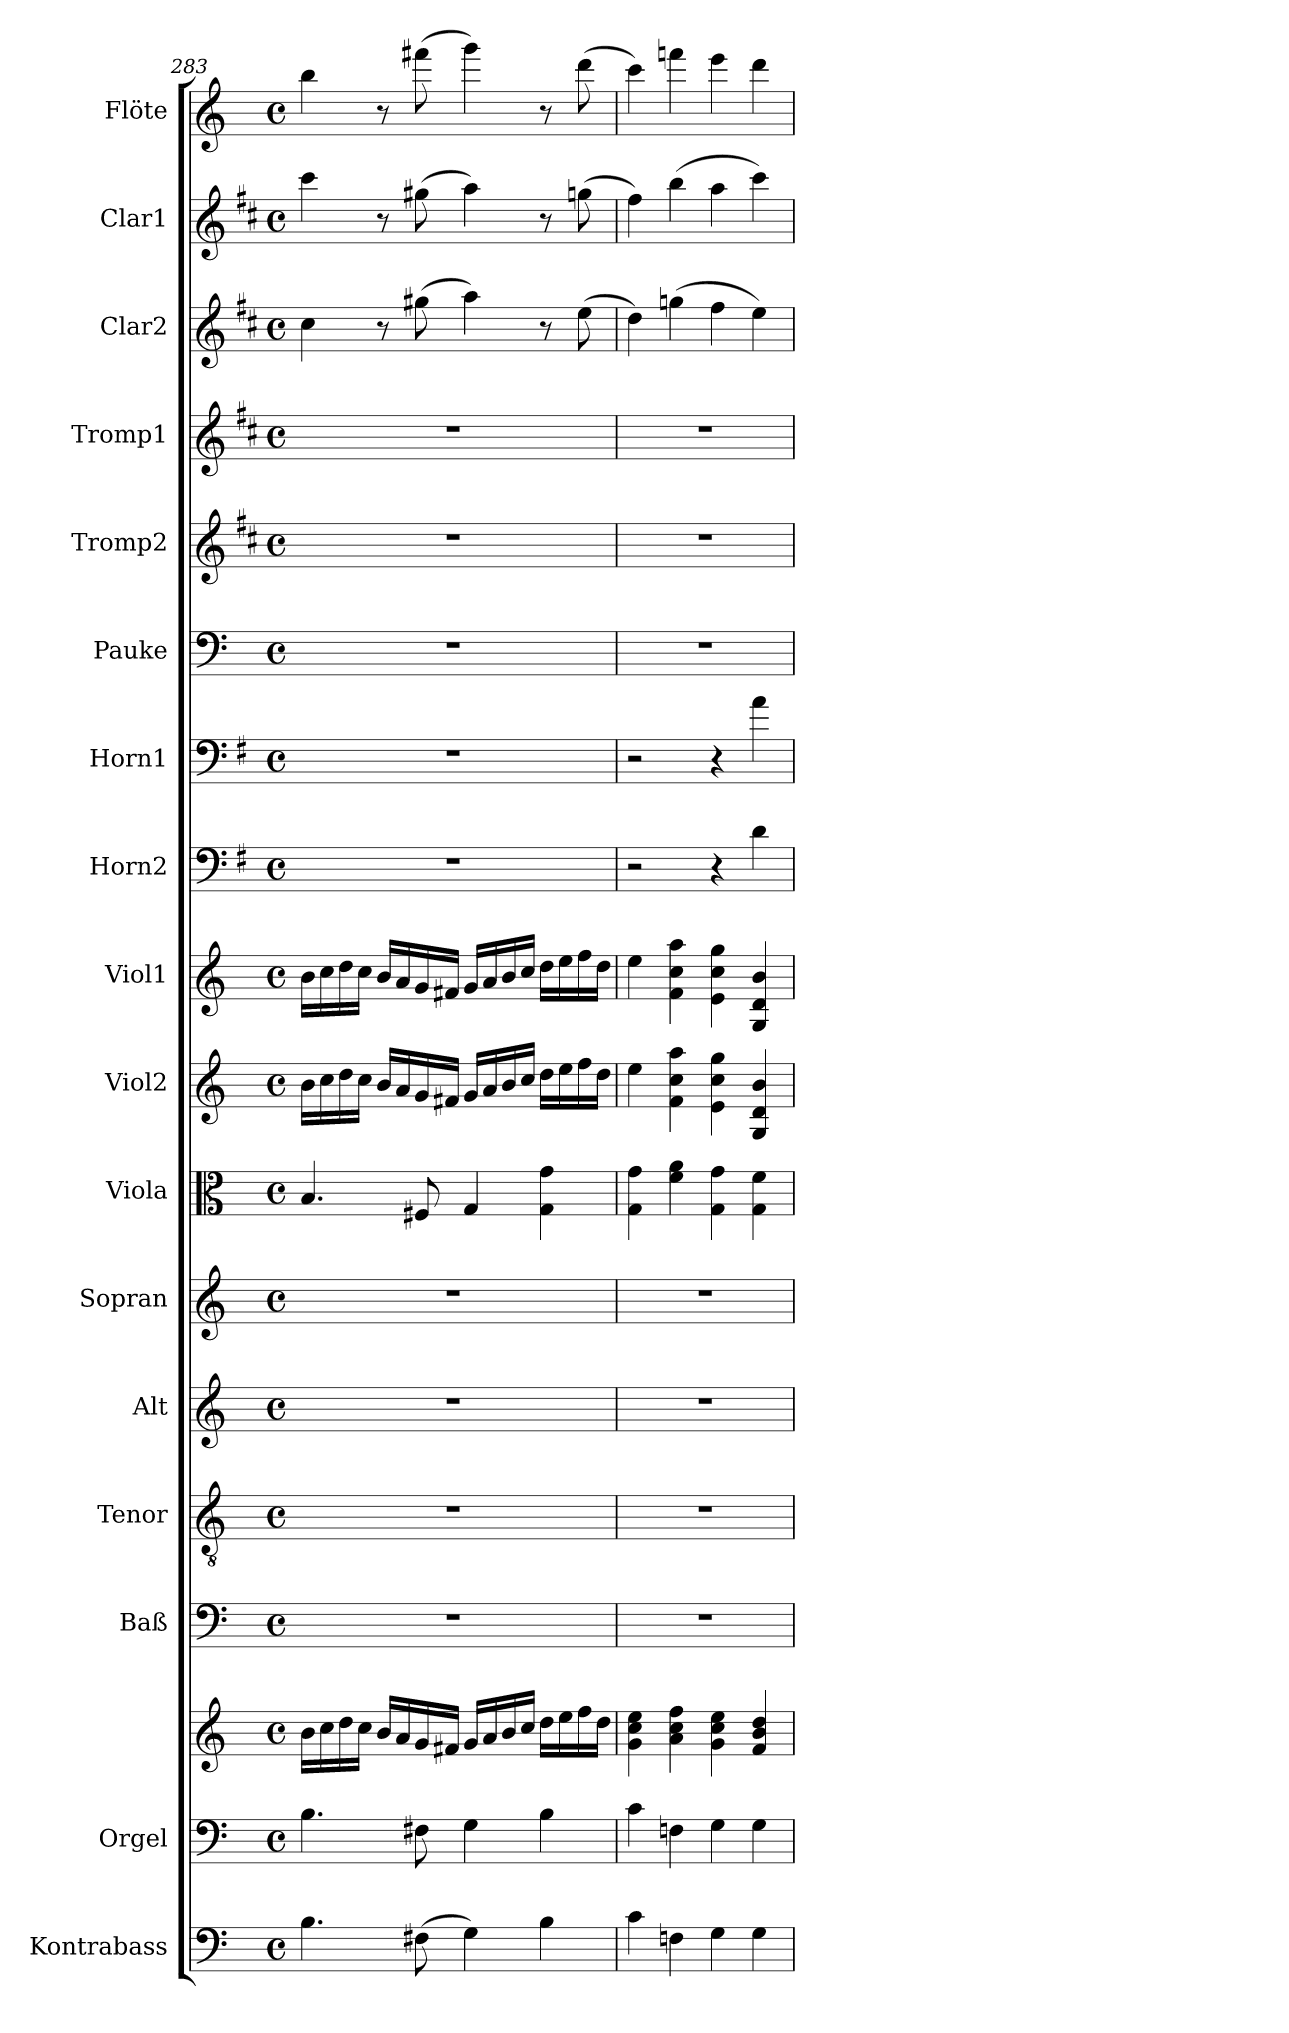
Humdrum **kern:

**kern	**kern	**kern	**kern	**kern	**kern	**kern	**kern	**kern	**kern	**kern	**kern	**kern	**kern	**kern	**kern	**kern	**kern
*part17	*part16	*part16	*part15	*part14	*part13	*part12	*part11	*part10	*part9	*part8	*part7	*part6	*part5	*part4	*part3	*part2	*part1
*staff18	*staff17	*staff16	*staff15	*staff14	*staff13	*staff12	*staff11	*staff10	*staff9	*staff8	*staff7	*staff6	*staff5	*staff4	*staff3	*staff2	*staff1
*I"Kontrabass	*I"Orgel	*	*I"Baß	*I"Tenor	*I"Alt	*I"Sopran	*I"Viola	*I"Viol2	*I"Viol1	*I"Horn2	*I"Horn1	*I"Pauke	*I"Tromp2	*I"Tromp1	*I"Clar2	*I"Clar1	*I"Flöte
*I'Kb	*	*	*I'B	*I'T	*I'A	*I'S	*I'Vla	*I'Vl2	*I'Vl1	*I'Hr2	*I'Hr1	*I'Pk	*I'Tr2	*I'Tr1	*I'Cl2	*I'Cl1	*I'Fl
*clefF4	*clefF4	*clefG2	*clefF4	*clefGv2	*clefG2	*clefG2	*clefC3	*clefG2	*clefG2	*clefF4	*clefF4	*clefF4	*clefG2	*clefG2	*clefG2	*clefG2	*clefG2
*ITrd7c12	*	*	*	*	*	*	*	*	*	*ITrd4c7	*ITrd4c7	*	*ITrd1c2	*ITrd1c2	*ITrd1c2	*ITrd1c2	*
*k[]	*k[]	*k[]	*k[]	*k[]	*k[]	*k[]	*k[]	*k[]	*k[]	*k[]	*k[]	*k[]	*k[]	*k[]	*k[]	*k[]	*k[]
*C:	*C:	*C:	*C:	*C:	*C:	*C:	*C:	*C:	*C:	*C:	*C:	*C:	*C:	*C:	*C:	*C:	*C:
*M4/4	*M4/4	*M4/4	*M4/4	*M4/4	*M4/4	*M4/4	*M4/4	*M4/4	*M4/4	*M4/4	*M4/4	*M4/4	*M4/4	*M4/4	*M4/4	*M4/4	*M4/4
*met(c)	*met(c)	*met(c)	*met(c)	*met(c)	*met(c)	*met(c)	*met(c)	*met(c)	*met(c)	*met(c)	*met(c)	*met(c)	*met(c)	*met(c)	*met(c)	*met(c)	*met(c)
=283	=283	=283	=283	=283	=283	=283	=283	=283	=283	=283	=283	=283	=283	=283	=283	=283	=283
4.BB\	4.B\	16b\LL	1r	1r	1r	1r	4.B/	16b\LL	16b\LL	1r	1r	1r	1r	1r	4b\	4bb\	4bb\
.	.	16cc\	.	.	.	.	.	16cc\	16cc\	.	.	.	.	.	.	.	.
.	.	16dd\	.	.	.	.	.	16dd\	16dd\	.	.	.	.	.	.	.	.
.	.	16cc\JJ	.	.	.	.	.	16cc\JJ	16cc\JJ	.	.	.	.	.	.	.	.
.	.	16b/LL	.	.	.	.	.	16b/LL	16b/LL	.	.	.	.	.	8r	8r	8r
.	.	16a/	.	.	.	.	.	16a/	16a/	.	.	.	.	.	.	.	.
(>8FF#X\	8F#X\	16g/	.	.	.	.	8F#X/	16g/	16g/	.	.	.	.	.	(>8ff#X\	(>8ff#X\	(>8fff#X\
.	.	16f#X/JJ	.	.	.	.	.	16f#X/JJ	16f#X/JJ	.	.	.	.	.	.	.	.
4GG\)	4G\	16g/LL	.	.	.	.	4G/	16g/LL	16g/LL	.	.	.	.	.	4gg\)	4gg\)	4ggg\)
.	.	16a/	.	.	.	.	.	16a/	16a/	.	.	.	.	.	.	.	.
.	.	16b/	.	.	.	.	.	16b/	16b/	.	.	.	.	.	.	.	.
.	.	16cc/JJ	.	.	.	.	.	16cc/JJ	16cc/JJ	.	.	.	.	.	.	.	.
4BB\	4B\	16dd\LL	.	.	.	.	4G\ 4g\	16dd\LL	16dd\LL	.	.	.	.	.	8r	8r	8r
.	.	16ee\	.	.	.	.	.	16ee\	16ee\	.	.	.	.	.	.	.	.
.	.	16ff\	.	.	.	.	.	16ff\	16ff\	.	.	.	.	.	(>8dd\	(>8ffn\	(>8ddd\
.	.	16dd\JJ	.	.	.	.	.	16dd\JJ	16dd\JJ	.	.	.	.	.	.	.	.
=284	=284	=284	=284	=284	=284	=284	=284	=284	=284	=284	=284	=284	=284	=284	=284	=284	=284
4C\	4c\	4g\ 4cc\ 4ee\	1r	1r	1r	1r	4G\ 4g\	4ee\	4ee\	2r	2r	1r	1r	1r	4cc\)	4ee\)	4ccc\)
4FFn\	4Fn\	4a\ 4cc\ 4ff\	.	.	.	.	4f\ 4a\	4f\ 4cc\ 4aa\	4f\ 4cc\ 4aa\	.	.	.	.	.	(>4ffn\	(>4aa\	4fffn\
4GG\	4G\	4g\ 4cc\ 4ee\	.	.	.	.	4G\ 4g\	4e\ 4cc\ 4gg\	4e\ 4cc\ 4gg\	4r	4r	.	.	.	4ee\	4gg\	4eee\
4GG\	4G\	4f/ 4b/ 4dd/	.	.	.	.	4G\ 4f\	4G/ 4d/ 4b/	4G/ 4d/ 4b/	4G\	4d\	.	.	.	4dd\)	4bb\)	4ddd\
=	=	=	=	=	=	=	=	=	=	=	=	=	=	=	=	=	=
*-	*-	*-	*-	*-	*-	*-	*-	*-	*-	*-	*-	*-	*-	*-	*-	*-	*-
